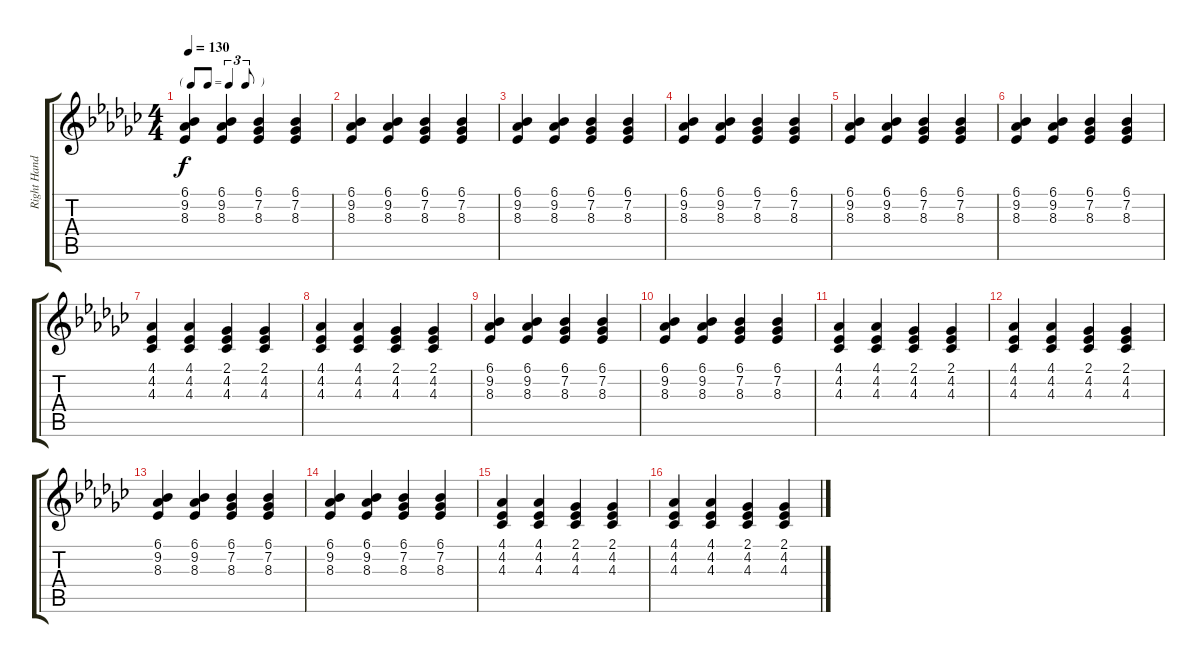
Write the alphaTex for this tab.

\track ("Right Hand" "Right Hand") {instrument acousticgrandpiano}
\staff {score tabs}
\tuning (E4 B3 G3 D3 A2 E2) {hide}
\ts (4 4)
\tf triplet8th
\tempo 130
\clef g2
\ks gb
(6.1 9.2 8.3).4{dy f instrument acousticgrandpiano} (6.1 9.2 8.3).4 (6.1 7.2 8.3).4 (6.1 7.2 8.3).4 |
(6.1 9.2 8.3).4 (6.1 9.2 8.3).4 (6.1 7.2 8.3).4 (6.1 7.2 8.3).4 |
(6.1 9.2 8.3).4 (6.1 9.2 8.3).4 (6.1 7.2 8.3).4 (6.1 7.2 8.3).4 |
(6.1 9.2 8.3).4 (6.1 9.2 8.3).4 (6.1 7.2 8.3).4 (6.1 7.2 8.3).4 |
(6.1 9.2 8.3).4 (6.1 9.2 8.3).4 (6.1 7.2 8.3).4 (6.1 7.2 8.3).4 |
(6.1 9.2 8.3).4 (6.1 9.2 8.3).4 (6.1 7.2 8.3).4 (6.1 7.2 8.3).4 |
(4.1 4.2 4.3).4 (4.1 4.2 4.3).4 (2.1 4.2 4.3).4 (2.1 4.2 4.3).4 |
(4.1 4.2 4.3).4 (4.1 4.2 4.3).4 (2.1 4.2 4.3).4 (2.1 4.2 4.3).4 |
(6.1 9.2 8.3).4 (6.1 9.2 8.3).4 (6.1 7.2 8.3).4 (6.1 7.2 8.3).4 |
(6.1 9.2 8.3).4 (6.1 9.2 8.3).4 (6.1 7.2 8.3).4 (6.1 7.2 8.3).4 |
(4.1 4.2 4.3).4 (4.1 4.2 4.3).4 (2.1 4.2 4.3).4 (2.1 4.2 4.3).4 |
(4.1 4.2 4.3).4 (4.1 4.2 4.3).4 (2.1 4.2 4.3).4 (2.1 4.2 4.3).4 |
(6.1 9.2 8.3).4 (6.1 9.2 8.3).4 (6.1 7.2 8.3).4 (6.1 7.2 8.3).4 |
(6.1 9.2 8.3).4 (6.1 9.2 8.3).4 (6.1 7.2 8.3).4 (6.1 7.2 8.3).4 |
(4.1 4.2 4.3).4 (4.1 4.2 4.3).4 (2.1 4.2 4.3).4 (2.1 4.2 4.3).4 |
(4.1 4.2 4.3).4 (4.1 4.2 4.3).4 (2.1 4.2 4.3).4 (2.1 4.2 4.3).4
